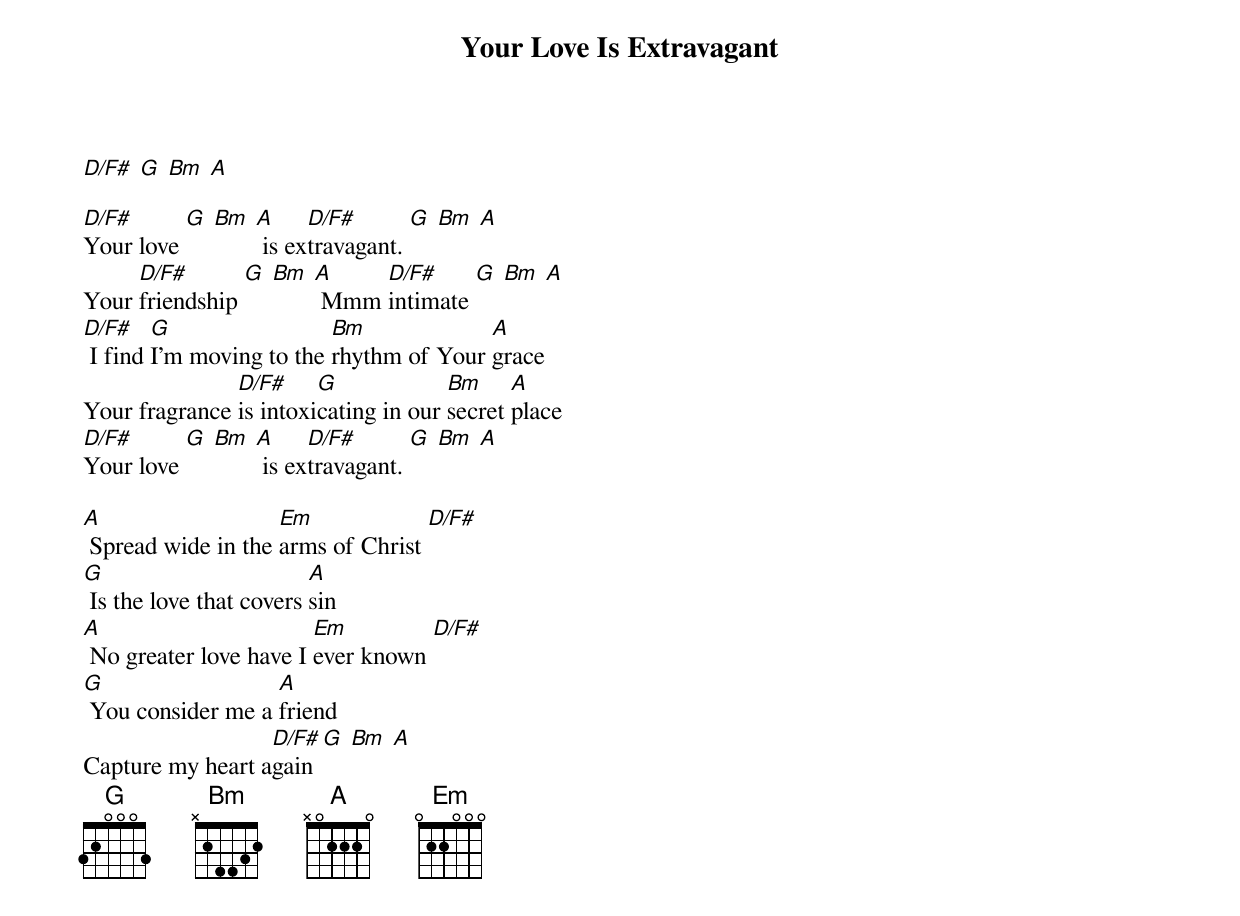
{title: Your Love Is Extravagant}
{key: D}
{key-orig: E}
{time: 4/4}
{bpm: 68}
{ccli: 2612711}
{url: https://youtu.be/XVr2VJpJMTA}
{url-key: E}
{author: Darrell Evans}
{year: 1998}
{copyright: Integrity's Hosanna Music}

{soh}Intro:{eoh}
[D/F#] [G] [Bm] [A]

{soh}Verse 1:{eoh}
[D/F#]Your love [G] [Bm] [A] is ex[D/F#]travagant. [G] [Bm] [A]
Your [D/F#]friendship [G] [Bm] [A] Mmm [D/F#]intimate [G] [Bm] [A]
[D/F#] I find [G]I'm moving to the [Bm]rhythm of Your [A]grace
Your fragrance [D/F#]is intoxi[G]cating in our [Bm]secret [A]place
[D/F#]Your love [G] [Bm] [A] is ex[D/F#]travagant. [G] [Bm] [A]

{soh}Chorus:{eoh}
[A] Spread wide in the [Em]arms of Christ [D/F#]
[G] Is the love that covers [A]sin
[A] No greater love have I [Em]ever known [D/F#]
[G] You consider me a [A]friend
Capture my heart a[D/F#]gain [G] [Bm] [A]
